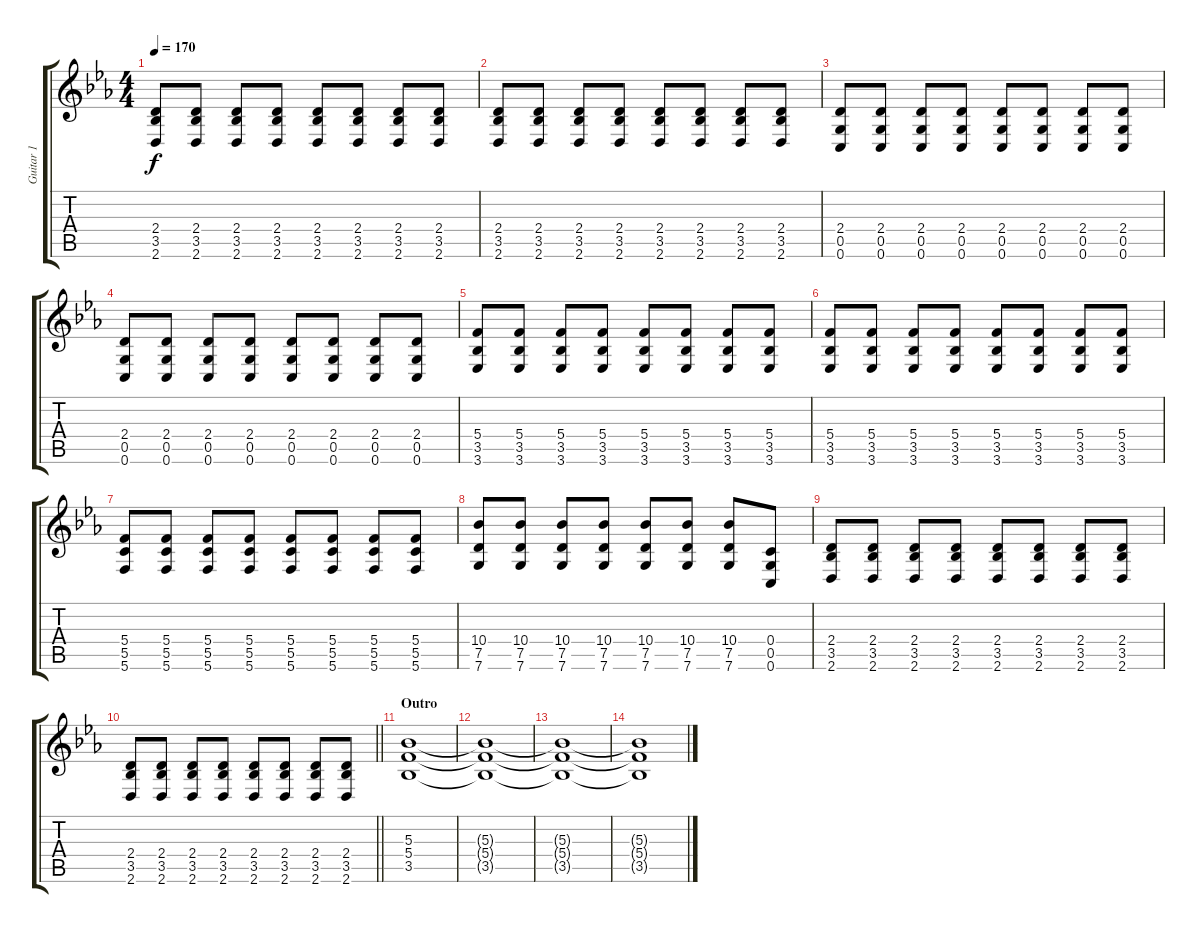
\track ("Guitar 1" "Guitar 1") {instrument distortionguitar}
\staff {score tabs}
\tuning (D4 A3 F3 C3 G2 C2) {hide}
\ts (4 4)
\tempo 170
\clef g2
\ks cminor
(2.4 3.5 2.6).8{dy f} (2.4 3.5 2.6).8 (2.4 3.5 2.6).8 (2.4 3.5 2.6).8 (2.4 3.5 2.6).8 (2.4 3.5 2.6).8 (2.4 3.5 2.6).8 (2.4 3.5 2.6).8 |
(2.4 3.5 2.6).8 (2.4 3.5 2.6).8 (2.4 3.5 2.6).8 (2.4 3.5 2.6).8 (2.4 3.5 2.6).8 (2.4 3.5 2.6).8 (2.4 3.5 2.6).8 (2.4 3.5 2.6).8 |
(2.4 0.5 0.6).8 (2.4 0.5 0.6).8 (2.4 0.5 0.6).8 (2.4 0.5 0.6).8 (2.4 0.5 0.6).8 (2.4 0.5 0.6).8 (2.4 0.5 0.6).8 (2.4 0.5 0.6).8 |
(2.4 0.5 0.6).8 (2.4 0.5 0.6).8 (2.4 0.5 0.6).8 (2.4 0.5 0.6).8 (2.4 0.5 0.6).8 (2.4 0.5 0.6).8 (2.4 0.5 0.6).8 (2.4 0.5 0.6).8 |
(5.4 3.5 3.6).8 (5.4 3.5 3.6).8 (5.4 3.5 3.6).8 (5.4 3.5 3.6).8 (5.4 3.5 3.6).8 (5.4 3.5 3.6).8 (5.4 3.5 3.6).8 (5.4 3.5 3.6).8 |
(5.4 3.5 3.6).8 (5.4 3.5 3.6).8 (5.4 3.5 3.6).8 (5.4 3.5 3.6).8 (5.4 3.5 3.6).8 (5.4 3.5 3.6).8 (5.4 3.5 3.6).8 (5.4 3.5 3.6).8 |
(5.4 5.5 5.6).8 (5.4 5.5 5.6).8 (5.4 5.5 5.6).8 (5.4 5.5 5.6).8 (5.4 5.5 5.6).8 (5.4 5.5 5.6).8 (5.4 5.5 5.6).8 (5.4 5.5 5.6).8 |
(10.4 7.5 7.6).8 (10.4 7.5 7.6).8 (10.4 7.5 7.6).8 (10.4 7.5 7.6).8 (10.4 7.5 7.6).8 (10.4 7.5 7.6).8 (10.4 7.5 7.6).8 (0.4 0.5 0.6).8 |
(2.4 3.5 2.6).8 (2.4 3.5 2.6).8 (2.4 3.5 2.6).8 (2.4 3.5 2.6).8 (2.4 3.5 2.6).8 (2.4 3.5 2.6).8 (2.4 3.5 2.6).8 (2.4 3.5 2.6).8 |
\barLineRight lightlight
(2.4 3.5 2.6).8 (2.4 3.5 2.6).8 (2.4 3.5 2.6).8 (2.4 3.5 2.6).8 (2.4 3.5 2.6).8 (2.4 3.5 2.6).8 (2.4 3.5 2.6).8 (2.4 3.5 2.6).8 |
\section ("" "Outro")
(5.3 5.4 3.5).1{volume 0} |
(5.3{t} 5.4{t} 3.5{t}).1 |
(5.3{t} 5.4{t} 3.5{t}).1 |
(5.3{t} 5.4{t} 3.5{t}).1
